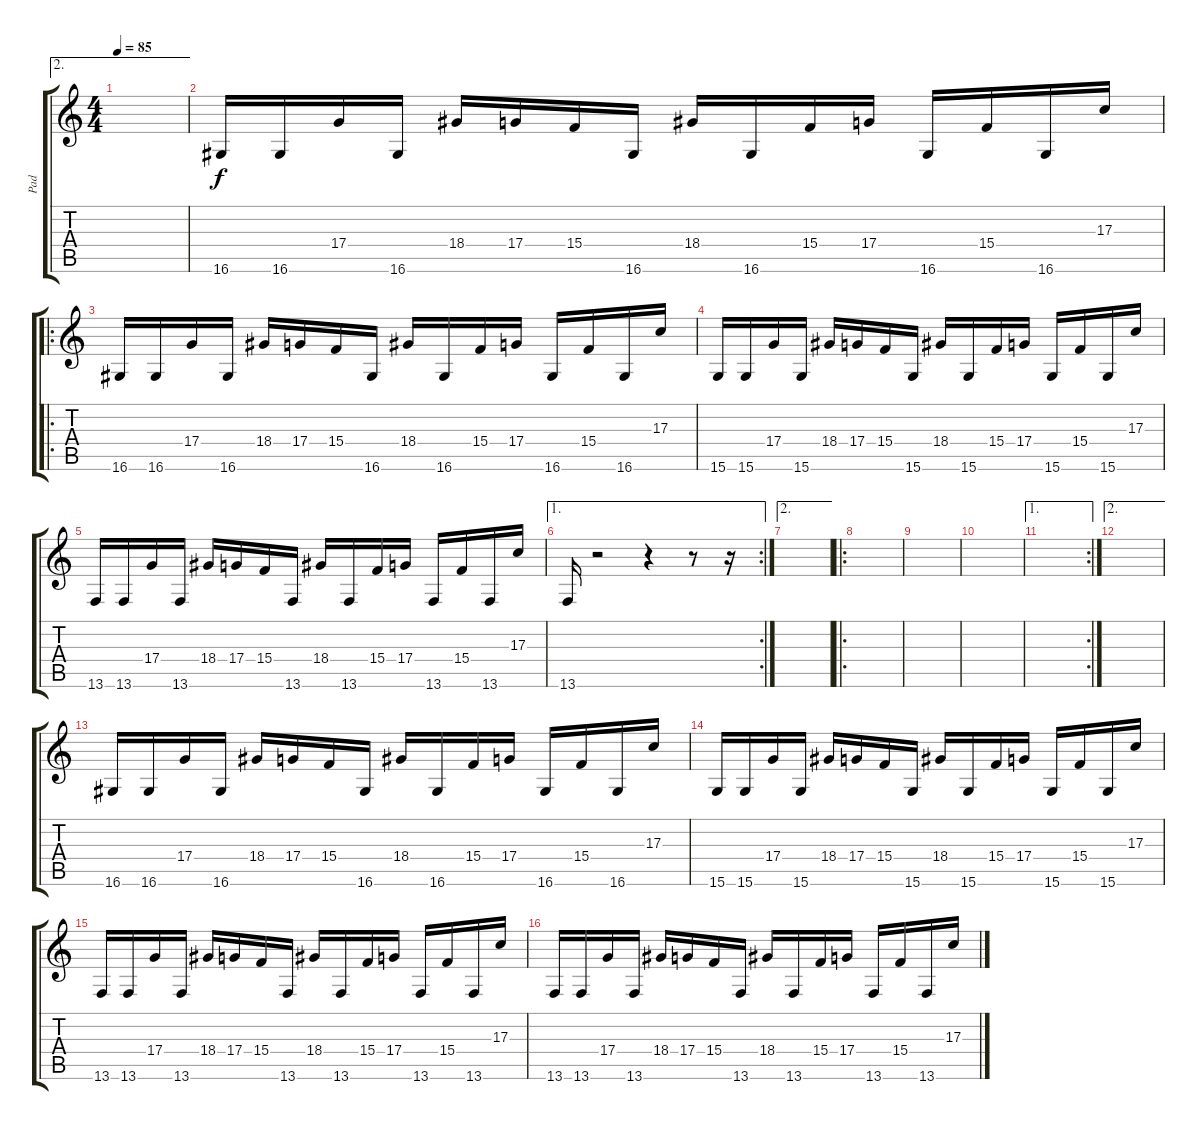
\track ("Pad" "Pad") {instrument lead1square}
\staff {score tabs}
\tuning (E4 B3 G3 D3 A2 E2) {hide}
\ae 2
\ts (4 4)
\tempo 85
\clef g2
\ks c
|
16.6.16 16.6.16 17.4.16 16.6.16 18.4.16 17.4.16 15.4.16 16.6.16 18.4.16 16.6.16 15.4.16 17.4.16 16.6.16 15.4.16 16.6.16 17.3.16 |
\ro
16.6.16 16.6.16 17.4.16 16.6.16 18.4.16 17.4.16 15.4.16 16.6.16 18.4.16 16.6.16 15.4.16 17.4.16 16.6.16 15.4.16 16.6.16 17.3.16 |
15.6.16 15.6.16 17.4.16 15.6.16 18.4.16 17.4.16 15.4.16 15.6.16 18.4.16 15.6.16 15.4.16 17.4.16 15.6.16 15.4.16 15.6.16 17.3.16 |
13.6.16 13.6.16 17.4.16 13.6.16 18.4.16 17.4.16 15.4.16 13.6.16 18.4.16 13.6.16 15.4.16 17.4.16 13.6.16 15.4.16 13.6.16 17.3.16 |
\ae 1
\rc 2
13.6.16 r.2 r.4 r.8 r.16 |
\ae 2
|
\ro
|
|
|
\ae 1
\rc 2
|
\ae 2
|
16.6.16 16.6.16 17.4.16 16.6.16 18.4.16 17.4.16 15.4.16 16.6.16 18.4.16 16.6.16 15.4.16 17.4.16 16.6.16 15.4.16 16.6.16 17.3.16 |
15.6.16 15.6.16 17.4.16 15.6.16 18.4.16 17.4.16 15.4.16 15.6.16 18.4.16 15.6.16 15.4.16 17.4.16 15.6.16 15.4.16 15.6.16 17.3.16 |
13.6.16 13.6.16 17.4.16 13.6.16 18.4.16 17.4.16 15.4.16 13.6.16 18.4.16 13.6.16 15.4.16 17.4.16 13.6.16 15.4.16 13.6.16 17.3.16 |
13.6.16 13.6.16 17.4.16 13.6.16 18.4.16 17.4.16 15.4.16 13.6.16 18.4.16 13.6.16 15.4.16 17.4.16 13.6.16 15.4.16 13.6.16 17.3.16
